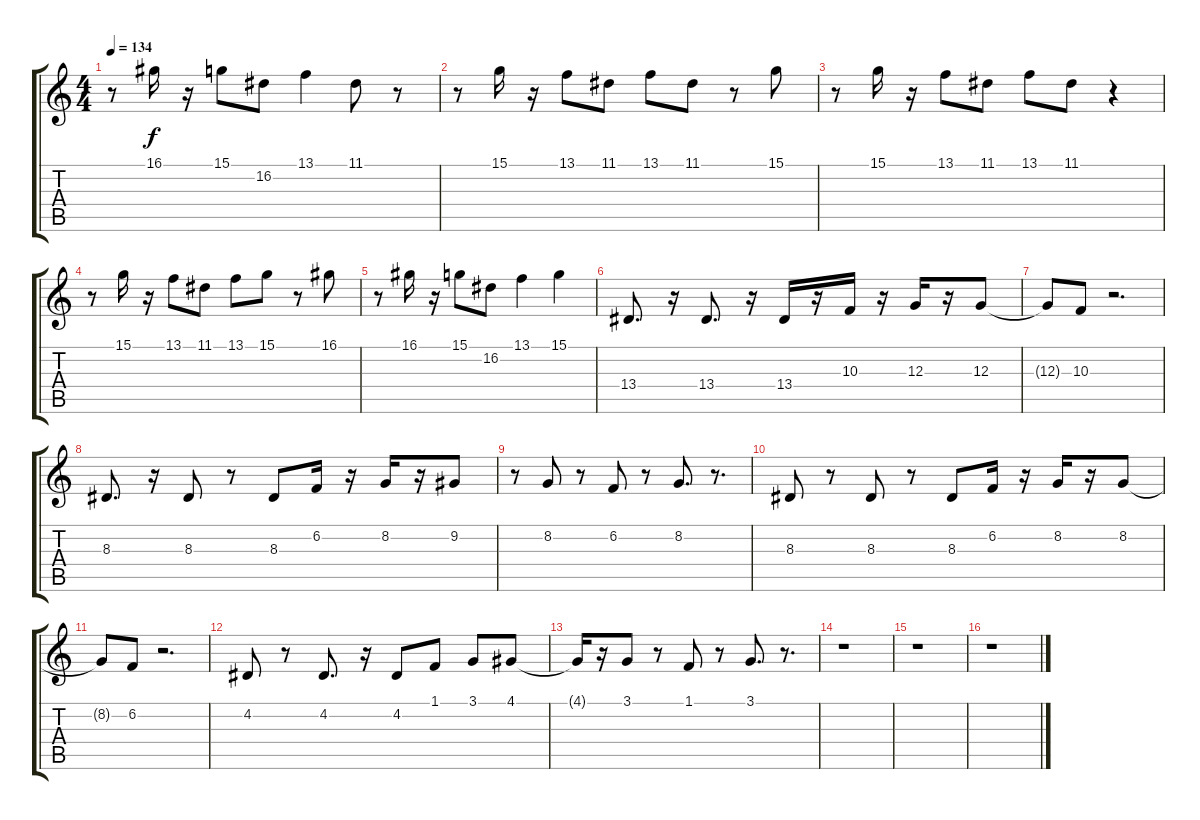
\track "" {instrument lead1square}
\staff {score tabs}
\tuning (E4 B3 G3 D3 A2 E2) {hide}
\ts (4 4)
\tempo 134
\clef g2
\ks c
r.8{dy f} 16.1.16 r.16 15.1.8 16.2.8 13.1.4 11.1.8 r.8 |
r.8 15.1.16 r.16 13.1.8 11.1.8 13.1.8 11.1.8 r.8 15.1.8 |
r.8 15.1.16 r.16 13.1.8 11.1.8 13.1.8 11.1.8 r.4 |
r.8 15.1.16 r.16 13.1.8 11.1.8 13.1.8 15.1.8 r.8 16.1.8 |
r.8 16.1.16 r.16 15.1.8 16.2.8 13.1.4 15.1.4 |
13.4.8{d} r.16 13.4.8{d} r.16 13.4.16 r.16 10.3.16 r.16 12.3.16 r.16 12.3.8 |
12.3{t}.8 10.3.8 r.2{d} |
8.3.8{d} r.16 8.3.8 r.8 8.3.8 6.2.16 r.16 8.2.16 r.16 9.2.8 |
r.8 8.2.8 r.8 6.2.8 r.8 8.2.8{d} r.8{d} |
8.3.8 r.8 8.3.8 r.8 8.3.8 6.2.16 r.16 8.2.16 r.16 8.2.8 |
8.2{t}.8 6.2.8 r.2{d} |
4.2.8 r.8 4.2.8{d} r.16 4.2.8 1.1.8 3.1.8 4.1.8 |
4.1{t}.16 r.16 3.1.8 r.8 1.1.8 r.8 3.1.8{d} r.8{d} |
r.1 |
r.1 |
r.1
